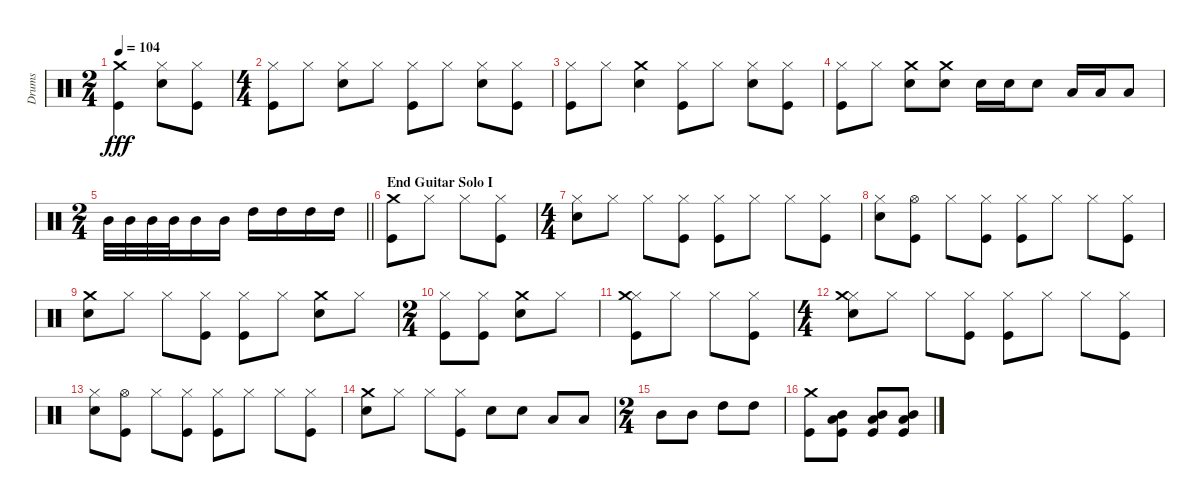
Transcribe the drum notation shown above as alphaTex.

\track ("Drums" "Drums") {instrument percussion}
\staff {score}
\articulation defaults
\ts (2 4)
\tempo 104
\clef neutral
\ks c
("Kick (hit)" "Crash medium (hit)").4{dy fff} ("Snare (hit) 2" "Hi-Hat (closed)").8 ("Hi-Hat (closed)" "Kick (hit)").8 |
\ts (4 4)
("Kick (hit)" "Hi-Hat (closed)").8 "Hi-Hat (closed)".8 ("Snare (hit) 2" "Hi-Hat (closed)").8 "Hi-Hat (closed)".8 ("Kick (hit)" "Hi-Hat (closed)").8 "Hi-Hat (closed)".8 ("Hi-Hat (closed)" "Snare (hit) 2").8 ("Kick (hit)" "Hi-Hat (closed)").8 |
("Hi-Hat (closed)" "Kick (hit)").8 "Hi-Hat (closed)".8 ("Crash medium (hit)" "Snare (hit) 2").4 ("Hi-Hat (closed)" "Kick (hit)").8 "Hi-Hat (closed)".8 ("Hi-Hat (closed)" "Snare (hit) 2").8 ("Hi-Hat (closed)" "Kick (hit)").8 |
("Kick (hit)" "Hi-Hat (closed)").8 "Hi-Hat (closed)".8 ("Snare (hit) 2" "Crash medium (hit)").8 ("Snare (hit) 2" "Crash medium (hit)").8 "Snare (hit) 2".16 "Snare (hit) 2".16 "Snare (hit) 2".8 "Low Tom (hit)".16 "Low Tom (hit)".16 "Low Tom (hit)".8 |
\ts (2 4)
\barLineRight lightlight "Mid Tom (hit)".32 "Mid Tom (hit)".32 "Mid Tom (hit)".32 "Mid Tom (hit)".32 "Mid Tom (hit)".16 "Mid Tom (hit)".16 "High Tom (hit)".16 "High Tom (hit)".16 "High Tom (hit)".16 "High Tom (hit)".16
|
\section ("" "End Guitar Solo I")
("Crash medium (hit)" "Kick (hit)").8 "Hi-Hat (closed)".8 "Hi-Hat (closed)".8 ("Kick (hit)" "Hi-Hat (closed)").8 |
\ts (4 4)
("Snare (hit) 2" "Hi-Hat (closed)").8 "Hi-Hat (closed)".8 "Hi-Hat (closed)".8 ("Kick (hit)" "Hi-Hat (closed)").8 ("Kick (hit)" "Hi-Hat (closed)").8 "Hi-Hat (closed)".8 "Hi-Hat (closed)".8 ("Kick (hit)" "Hi-Hat (closed)").8 |
("Snare (hit) 2" "Hi-Hat (closed)").8 ("Kick (hit)" "Hi-Hat (open)").8 "Hi-Hat (closed)".8 ("Kick (hit)" "Hi-Hat (closed)").8 ("Hi-Hat (closed)" "Kick (hit)").8 "Hi-Hat (closed)".8 "Hi-Hat (closed)".8 ("Kick (hit)" "Hi-Hat (closed)").8 |
("Snare (hit) 2" "Crash medium (hit)").8 "Hi-Hat (closed)".8 "Hi-Hat (closed)".8 ("Kick (hit)" "Hi-Hat (closed)").8 ("Kick (hit)" "Hi-Hat (closed)").8 "Hi-Hat (closed)".8 ("Snare (hit) 2" "Crash medium (hit)").8 "Hi-Hat (closed)".8 |
\ts (2 4)
("Kick (hit)" "Hi-Hat (closed)").8 ("Hi-Hat (closed)" "Kick (hit)").8 ("Snare (hit) 2" "Crash medium (hit)").8 "Hi-Hat (closed)".8 |
("Hi-Hat (closed)" "Kick (hit)" "Crash medium (hit)").8 "Hi-Hat (closed)".8 "Hi-Hat (closed)".8 ("Hi-Hat (closed)" "Kick (hit)").8 |
\ts (4 4)
("Hi-Hat (closed)" "Crash medium (hit)" "Snare (hit) 2").8 "Hi-Hat (closed)".8 "Hi-Hat (closed)".8 ("Kick (hit)" "Hi-Hat (closed)").8 ("Kick (hit)" "Hi-Hat (closed)").8 "Hi-Hat (closed)".8 "Hi-Hat (closed)".8 ("Hi-Hat (closed)" "Kick (hit)").8 |
("Snare (hit) 2" "Hi-Hat (closed)").8 ("Kick (hit)" "Hi-Hat (open)").8 "Hi-Hat (closed)".8 ("Kick (hit)" "Hi-Hat (closed)").8 ("Kick (hit)" "Hi-Hat (closed)").8 "Hi-Hat (closed)".8 "Hi-Hat (closed)".8 ("Hi-Hat (closed)" "Kick (hit)").8 |
("Crash medium (hit)" "Snare (hit) 2").8 "Hi-Hat (closed)".8 "Hi-Hat (closed)".8 ("Kick (hit)" "Hi-Hat (closed)").8 "Snare (hit) 2".8 "Snare (hit) 2".8 "Low Tom (hit)".8 "Low Tom (hit)".8 |
\ts (2 4)
"Mid Tom (hit)".8 "Mid Tom (hit)".8 "High Tom (hit)".8 "High Tom (hit)".8 |
("Kick (hit)" "Crash medium (hit)").8 ("Kick (hit)" "Low Tom (hit)" "Mid Tom (hit)").8 ("Kick (hit)" "Mid Tom (hit)" "Low Tom (hit)").8 ("Kick (hit)" "Mid Tom (hit)" "Low Tom (hit)").8
